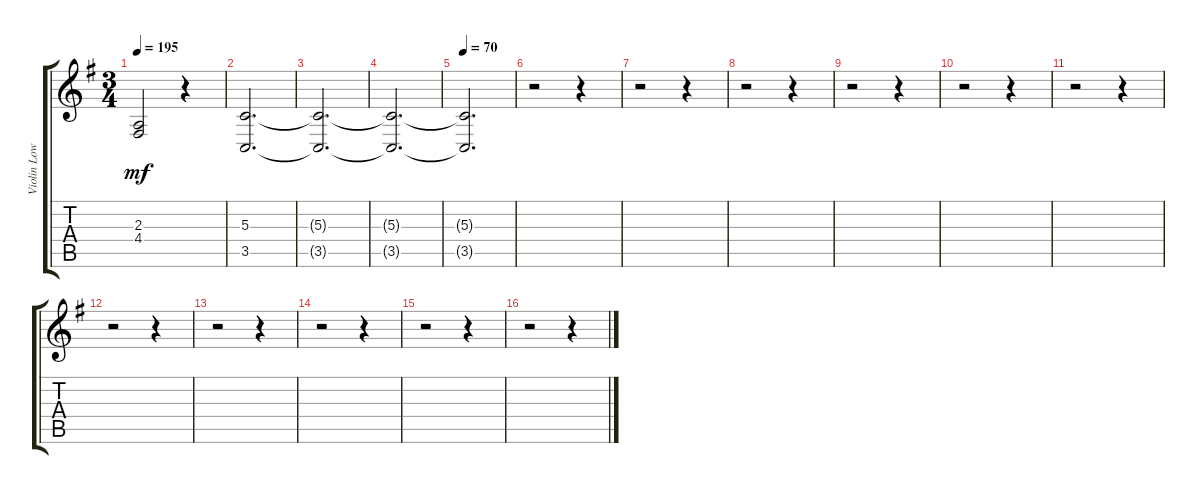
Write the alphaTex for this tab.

\track ("Violin Low" "Violin Low") {instrument violin}
\staff {score tabs}
\tuning (E4 B3 G3 D3 A2 E2) {hide}
\ts (3 4)
\tempo 195
\clef g2
\ks g
(2.3{t} 4.4{t}).2{dy mf} r.4 |
(5.3 3.5).2{d} |
(5.3{t} 3.5{t}).2{d} |
(5.3{t} 3.5{t}).2{d} |
\tempo 70
(5.3{t} 3.5{t}).2{d} |
r.2 r.4 |
r.2 r.4 |
r.2 r.4 |
r.2 r.4 |
r.2 r.4 |
r.2 r.4 |
r.2 r.4 |
r.2 r.4 |
r.2 r.4 |
r.2 r.4 |
r.2 r.4
